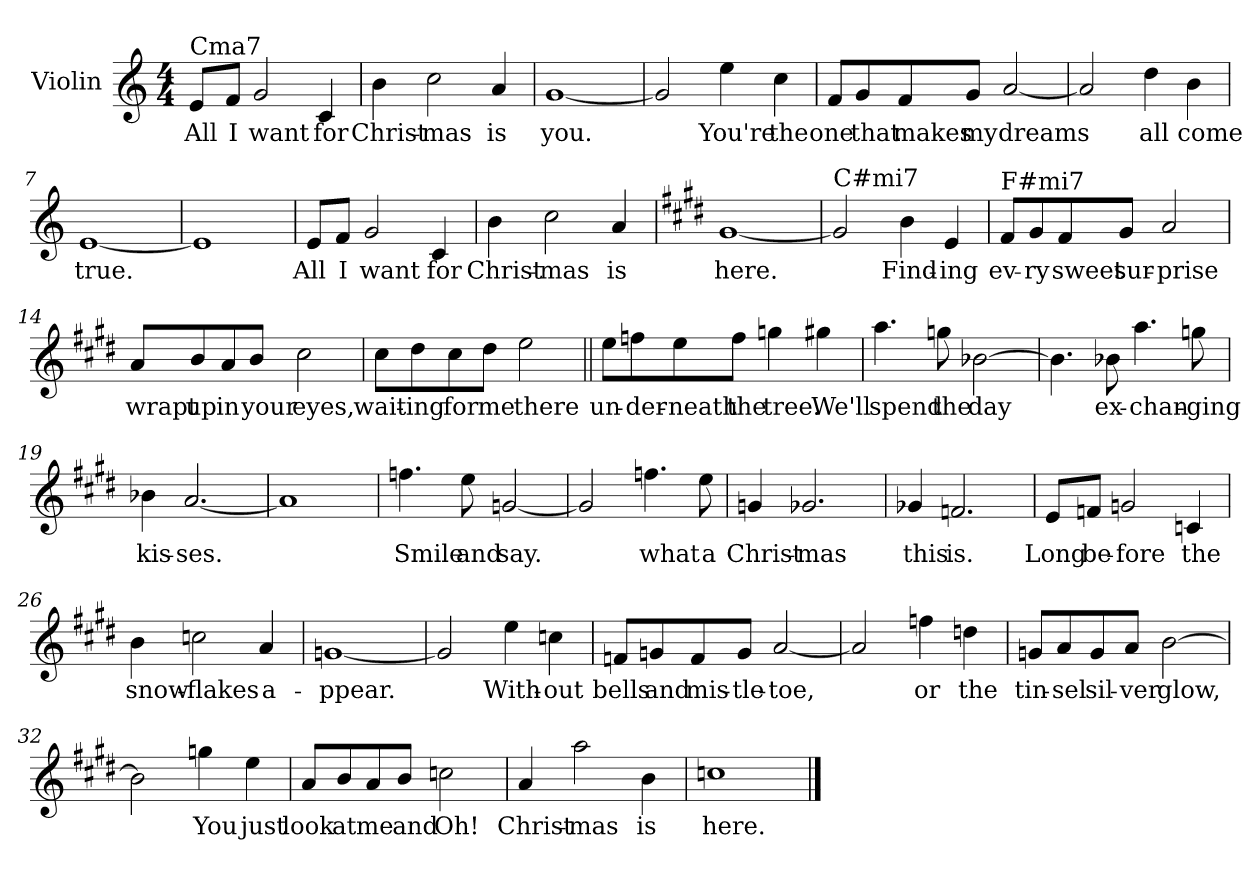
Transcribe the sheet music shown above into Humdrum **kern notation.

**kern	**text
*part1	*part1
*staff1	*staff1
*I"Violin	*
*I'Vln	*
*clefG2	*
*M4/4	*
=1	=1
!LO:TX:a:t=Cma7	!
8e/L	All
8f/J	I
2g/	want
4c/	for
=2	=2
4b\	Christ-
2cc\	-mas
4a/	is
=3	=3
[1g	you.
=4	=4
2g/]	.
4ee\	You're
4cc\	the
=5	=5
8f/L	one
8g/	that
8f/	makes
8g/J	my
[2a/	dreams
!!LO:LB:g=z
=6	=6
2a/]	.
4dd\	all
4b\	come
=7	=7
[1e	true.
=8	=8
1e]	.
=9	=9
8e/L	All
8f/J	I
2g/	want
4c/	for
=10	=10
4b\	Christ-
2cc\	-mas
4a/	is
=11	=11
*k[f#c#g#d#]	*
*E:	*
[1g#	here.
=12	=12
!LO:TX:a:t=C#mi7	!
2g#/]	.
4b\	Find-
4e/	-ing
!!LO:LB:g=z
=13	=13
!LO:TX:a:t=F#mi7	!
8f#/L	ev-
8g#/	-ry
8f#/	sweet
8g#/J	sur-
2a/	-prise
=14	=14
8a/L	wrapt
8b/	up
8a/	in
8b/J	your
2cc#\	eyes,
=15	=15
8cc#\L	wait-
8dd#\	-ing
8cc#\	for
8dd#\J	me
2ee\	there
!!LO:LB:g=z
=16||	=16||
8ee\L	un-
8ff\	-der-
8ee\	-neath
8ff\J	the
4gg\	tree.
4gg#X\	We'll
=17	=17
4.aa\	spend
8gg\	the
[2b-\	day
=18	=18
4.b-\]	.
8b-\	ex-
4.aa\	-chan-
8gg\	-ging
=19	=19
4b-\	kis-
[2.a/	-ses.
=20	=20
1a]	.
=21	=21
4.ff\	Smile
8ee\	and
[2g/	say.
!!LO:LB:g=z
=22	=22
2g/]	.
4.ff\	what
8ee\	a
=23	=23
4g/	Christ-
2.g-X/	-mas
=24	=24
4g-X/	this
2.f/	is.
=25	=25
8e/L	Long
8f/J	be-
2g/	-fore
4c/	the
=26	=26
4b\	snow-
2cc\	-flakes
4a/	a-
=27	=27
[1g	-ppear.
=28	=28
2g/]	.
4ee\	With-
4cc\	-out
!!LO:LB:g=z
=29	=29
8f/L	bells
8g/	and
8f/	mis-
8g/J	-tle-
[2a/	-toe,
=30	=30
2a/]	.
4ff\	or
4dd\	the
=31	=31
8g/L	tin-
8a/	-sel
8g/	sil-
8a/J	-ver
[2b\	glow,
=32	=32
2b\]	.
4gg\	You
4ee\	just
=33	=33
8a/L	look
8b/	at
8a/	me
8b/J	and
2cc\	Oh!
!!LO:LB:g=z
=34	=34
4a/	Christ-
2aa\	-mas
4b\	is
=35	=35
1cc	here.
==	==
*-	*-
